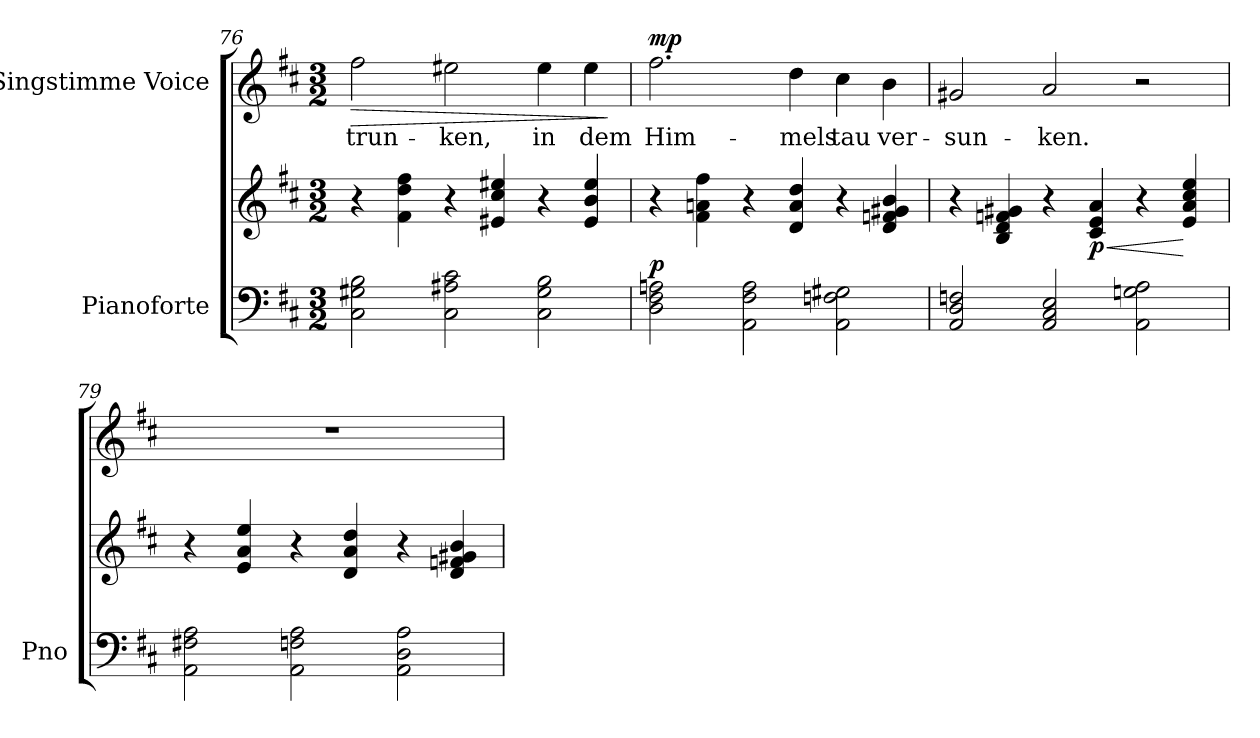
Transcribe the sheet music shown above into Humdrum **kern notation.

**kern	**kern	**dynam	**kern	**text	**dynam
*part2	*part2	*part2	*part1	*part1	*part1
*staff3	*staff2	*staff2/3	*staff1	*staff1	*staff1
*I"Pianoforte	*	*	*I"Singstimme Voice	*	*
*I'Pno	*	*	*	*	*
*clefF4	*clefG2	*	*clefG2	*	*
*k[f#c#]	*k[f#c#]	*	*k[f#c#]	*	*
*M3/2	*M3/2	*	*M3/2	*	*
=76	=76	=76	=76	=76	=76
!	!	!	!	!LO:LY:b	!LO:HP:b
2C#\ 2G#X\ 2B\	4r	.	2ff#\	-trun-	>
.	4f#\ 4dd\ 4ff#\	.	.	.	.
!	!	!	!	!LO:LY:b	!
2C#\ 2A#X\ 2c#\	4r	.	2ee#X\	-ken,	.
.	4e#X/ 4cc#/ 4ee#X/	.	.	.	.
!	!	!	!	!LO:LY:b	!
2C#\ 2G#\ 2B\	4r	.	4ee#\	in	.
!	!	!	!	!LO:LY:b	!
.	4e#/ 4b/ 4ee#/	.	4ee#\	dem	.
.	.	.	.	.	]
=77	=77	=77	=77	=77	=77
!	!	!LO:DY:a=2	!	!LO:LY:b	!LO:DY:a
2D\ 2F#\ 2An\	4r	p	2.ff#\	Him-	mp
.	4f#\ 4an\ 4ff#\	.	.	.	.
2AA\ 2F#\ 2A\	4r	.	.	.	.
!	!	!	!	!LO:LY:b	!
.	4d/ 4a/ 4dd/	.	4dd\	-mels-	.
!	!	!	!	!LO:LY:b	!
2AA\ 2Fn\ 2G#X\	4r	.	4cc#\	-tau	.
!	!	!	!	!LO:LY:b	!
.	4d/ 4fn/ 4g#X/ 4b/	.	4b\	ver-	.
=78	=78	=78	=78	=78	=78
!	!	!	!	!LO:LY:b	!
2AA/ 2D/ 2Fn/	4r	.	2g#X/	-sun-	.
.	4B/ 4d/ 4fn/ 4g#X/	.	.	.	.
!	!	!	!	!LO:LY:b	!
2AA/ 2C#/ 2E/	4r	.	2a/	-ken.	.
!	!	!LO:HP:b	!	!	!
!	!	!LO:DY:n=1:b	!	!	!
.	4c#/ 4e/ 4a/	< p	.	.	.
2AA\ 2Gn\ 2A\	4r	.	2r	.	.
.	4e/ 4a/ 4cc#/ 4ee/	[	.	.	.
!!LO:LB:g=z
=79	=79	=79	=79	=79	=79
2AA\ 2F#X\ 2A\	4r	.	1.r	.	.
.	4e/ 4a/ 4ee/	.	.	.	.
2AA\ 2Fn\ 2A\	4r	.	.	.	.
.	4d/ 4a/ 4dd/	.	.	.	.
2AA\ 2D\ 2A\	4r	.	.	.	.
.	4d/ 4fn/ 4g#X/ 4b/	.	.	.	.
=	=	=	=	=	=
*-	*-	*-	*-	*-	*-
